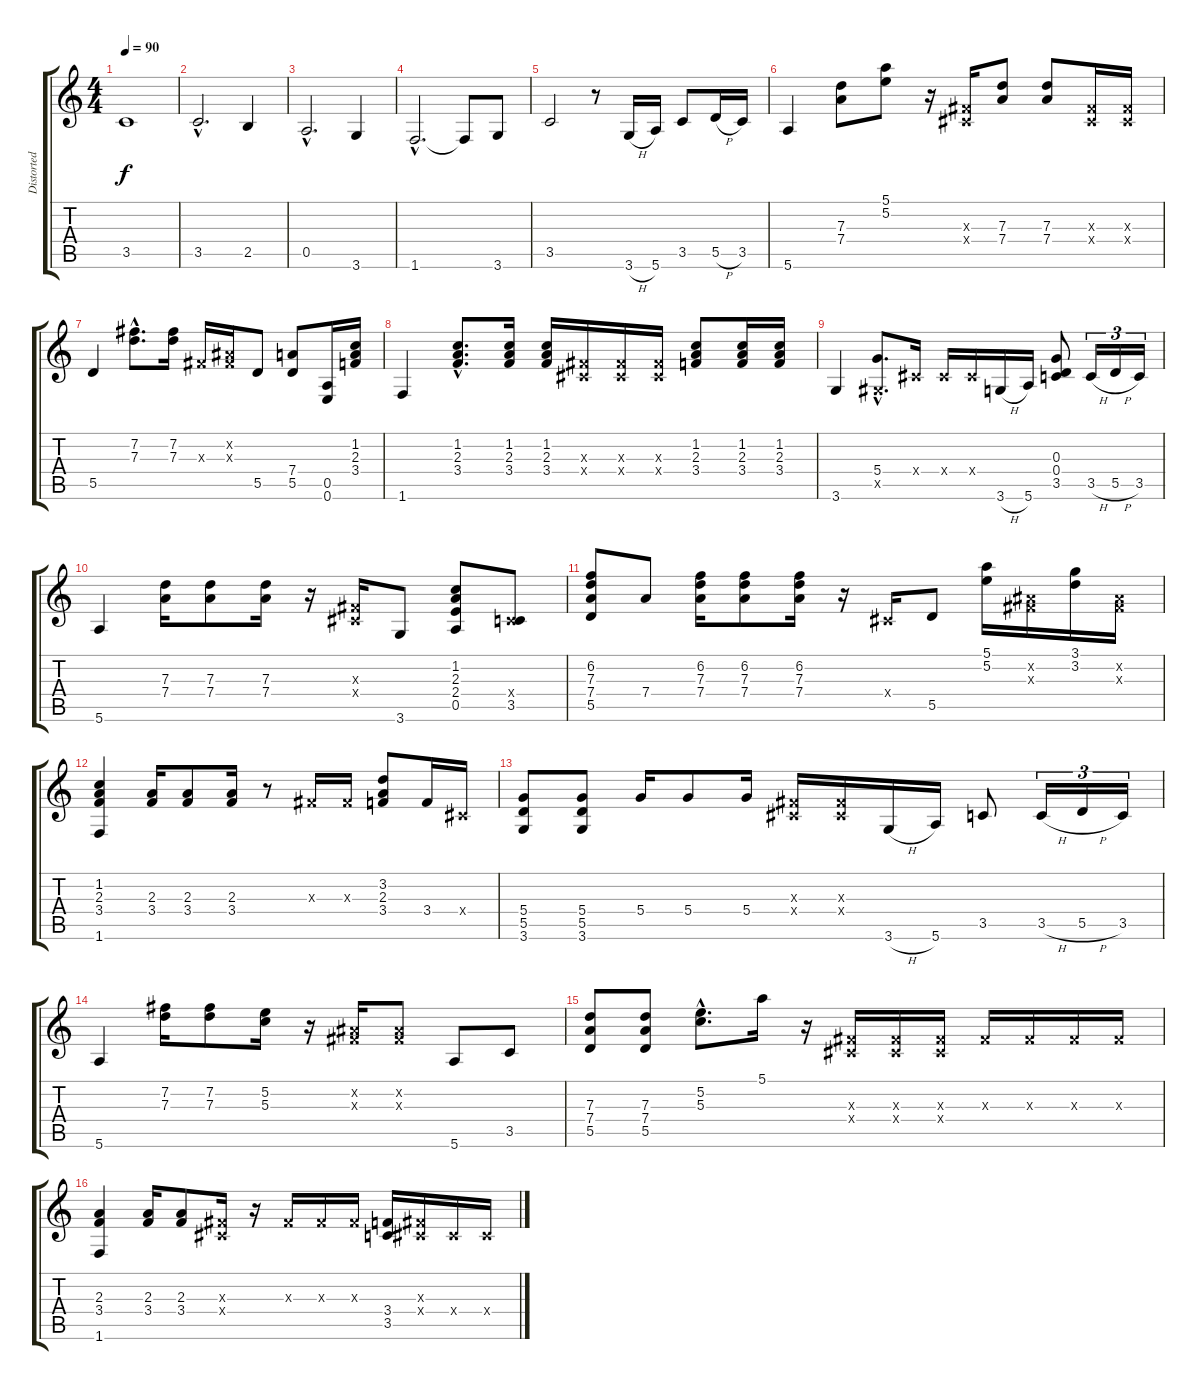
\track ("Distorted Electric" "Distorted ") {instrument distortionguitar}
\staff {score tabs}
\tuning (E4 B3 G3 D3 A2 E2) {hide}
\ts (4 4)
\tempo 90
\clef g2
\ks c
3.5.1{dy f} |
3.5{hac}.2{d} 2.5.4 |
0.5{hac}.2{d} 3.6.4 |
1.6{hac}.2{d} 1.6{t}.8 3.6.8 |
3.5.2 r.8 3.6{h}.16 5.6.16 3.5.8 5.5{h}.16 3.5.16 |
5.6.4 (7.3 7.4).8 (5.1 5.2).8 r.16 (-1.3{x} -1.4{x}).16 (7.3 7.4).8 (7.3 7.4).8 (-1.3{x} -1.4{x}).16 (-1.3{x} -1.4{x}).16 |
5.5.4 (7.2{hac} 7.3{hac}).8{d} (7.2 7.3).16 -1.3{x}.16 (-1.2{x} -1.3{x}).16 5.5.8 (7.4 5.5).8 (0.5 0.6).16 (1.2 2.3 3.4).16 |
1.6.4 (1.2{hac} 2.3{hac} 3.4{hac}).8{d} (1.2 2.3 3.4).16 (1.2 2.3 3.4).16 (-1.3{x} -1.4{x}).16 (-1.3{x} -1.4{x}).16 (-1.3{x} -1.4{x}).16 (1.2 2.3 3.4).8 (1.2 2.3 3.4).16 (1.2 2.3 3.4).16 |
3.6.4 (5.4{hac} -1.5{hac x}).8{d} -1.4{x}.16 -1.4{x}.16 -1.4{x}.16 3.6{h}.16 5.6.16 (0.3 0.4 3.5).8 3.5{h}.16{tu (3 2)} 5.5{h}.16{tu (3 2)} 3.5.16{tu (3 2)} |
5.6.4 (7.3 7.4).16 (7.3 7.4).8 (7.3 7.4).16 r.16 (-1.3{x} -1.4{x}).16 3.6.8 (1.2 2.3 2.4 0.5).8 (-1.4{x} 3.5).8 |
(6.2 7.3 7.4 5.5).8 7.4.8 (6.2 7.3 7.4).16 (6.2 7.3 7.4).8 (6.2 7.3 7.4).16 r.16 -1.4{x}.16 5.5.8 (5.1 5.2).16 (-1.2{x} -1.3{x}).16 (3.1 3.2).16 (-1.2{x} -1.3{x}).16 |
(1.2 2.3 3.4 1.6).4 (2.3 3.4).16 (2.3 3.4).8 (2.3 3.4).16 r.8 -1.3{x}.16 -1.3{x}.16 (3.2 2.3 3.4).8 3.4.16 -1.4{x}.16 |
(5.4 5.5 3.6).8 (5.4 5.5 3.6).8 5.4.16 5.4.8 5.4.16 (-1.3{x} -1.4{x}).16 (-1.3{x} -1.4{x}).16 3.6{h}.16 5.6.16 3.5.8 3.5{h}.16{tu (3 2)} 5.5{h}.16{tu (3 2)} 3.5.16{tu (3 2)} |
5.6.4 (7.2 7.3).16 (7.2 7.3).8 (5.2 5.3).16 r.16 (-1.2{x} -1.3{x}).16 (-1.2{x} -1.3{x}).8 5.6.8 3.5.8 |
(7.3 7.4 5.5).8 (7.3 7.4 5.5).8 (5.2{hac} 5.3{hac}).8{d} 5.1.16 r.16 (-1.3{x} -1.4{x}).16 (-1.3{x} -1.4{x}).16 (-1.3{x} -1.4{x}).16 -1.3{x}.16 -1.3{x}.16 -1.3{x}.16 -1.3{x}.16 |
(2.3 3.4 1.6).4 (2.3 3.4).16 (2.3 3.4).8 (-1.3{x} -1.4{x}).16 r.16 -1.3{x}.16 -1.3{x}.16 -1.3{x}.16 (3.4 3.5).16 (-1.3{x} -1.4{x}).16 -1.4{x}.16 -1.4{x}.16
